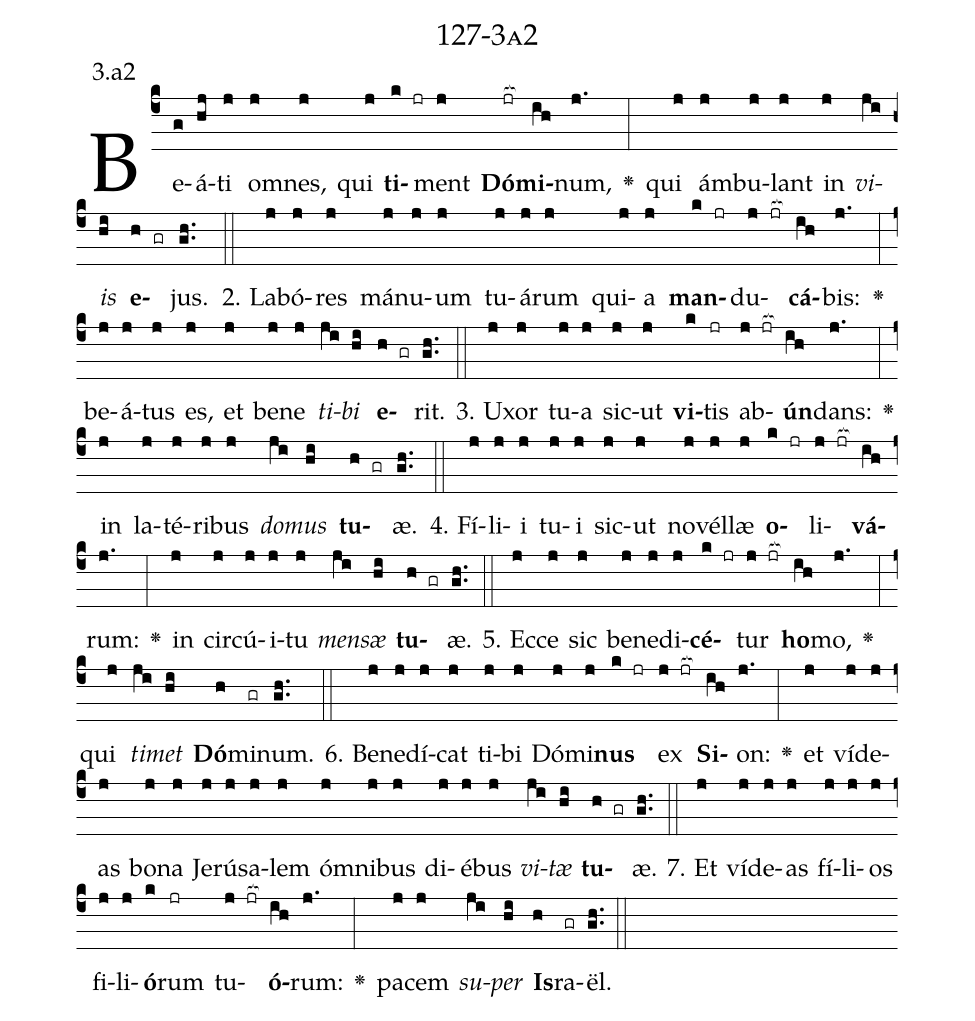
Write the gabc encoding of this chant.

name: 127-3a2;
annotation: 3.a2;
%%
(c4)Be(g)á(hj)ti(j) om(j)nes,(j) qui(j) <b>ti</b>(k jr)ment(j) <b>Dó</b>(jr[ocb:1{])<b>mi</b>(ih[ocb:0}])num,(j.) <v>\greheightstar</v>(:) qui(j) ám(j)bu(j)lant(j) in(j) <i>vi</i>(ji)<i>is</i>(hi) <b>e</b>(h gr)jus.(gh..) (::)
2. La(j)bó(j)res(j) má(j)nu(j)um(j) tu(j)á(j)rum(j) qui(j)a(j) <b>man</b>(k jr)du(j jr[ocb:1{])<b>cá</b>(ih[ocb:0}])bis:(j.) <v>\greheightstar</v>(:) be(j)á(j)tus(j) es,(j) et(j) be(j)ne(j) <i>ti</i>(ji)<i>bi</i>(hi) <b>e</b>(h gr)rit.(gh..) (::)
3. U(j)xor(j) tu(j)a(j) sic(j)ut(j) <b>vi</b>(k)tis(jr) ab(j jr[ocb:1{])<b>ún</b>(ih[ocb:0}])dans:(j.) <v>\greheightstar</v>(:) in(j) la(j)té(j)ri(j)bus(j) <i>do</i>(ji)<i>mus</i>(hi) <b>tu</b>(h gr)æ.(gh..) (::)
4. Fí(j)li(j)i(j) tu(j)i(j) sic(j)ut(j) no(j)vél(j)læ(j) <b>o</b>(k jr)li(j jr[ocb:1{])<b>vá</b>(ih[ocb:0}])rum:(j.) <v>\greheightstar</v>(:) in(j) cir(j)cú(j)i(j)tu(j) <i>men</i>(ji)<i>sæ</i>(hi) <b>tu</b>(h gr)æ.(gh..) (::)
5. Ec(j)ce(j) sic(j) be(j)ne(j)di(j)<b>cé</b>(k jr)tur(j jr[ocb:1{]) <b>ho</b>(ih[ocb:0}])mo,(j.) <v>\greheightstar</v>(:) qui(j) <i>ti</i>(ji)<i>met</i>(hi) <b>Dó</b>(h)mi(gr)num.(gh..) (::)
6. Be(j)ne(j)dí(j)cat(j) ti(j)bi(j) Dó(j)mi(j)<b>nus</b>(k jr) ex(j jr[ocb:1{]) <b>Si</b>(ih[ocb:0}])on:(j.) <v>\greheightstar</v>(:) et(j) ví(j)de(j)as(j) bo(j)na(j) Je(j)rú(j)sa(j)lem(j) óm(j)ni(j)bus(j) di(j)é(j)bus(j) <i>vi</i>(ji)<i>tæ</i>(hi) <b>tu</b>(h gr)æ.(gh..) (::)
7. Et(j) ví(j)de(j)as(j) fí(j)li(j)os(j) fi(j)li(j)<b>ó</b>(k)rum(jr) tu(j jr[ocb:1{])<b>ó</b>(ih[ocb:0}])rum:(j.) <v>\greheightstar</v>(:) pa(j)cem(j) <i>su</i>(ji)<i>per</i>(hi) <b>Is</b>(h)ra(gr)ël.(gh..) (::)
